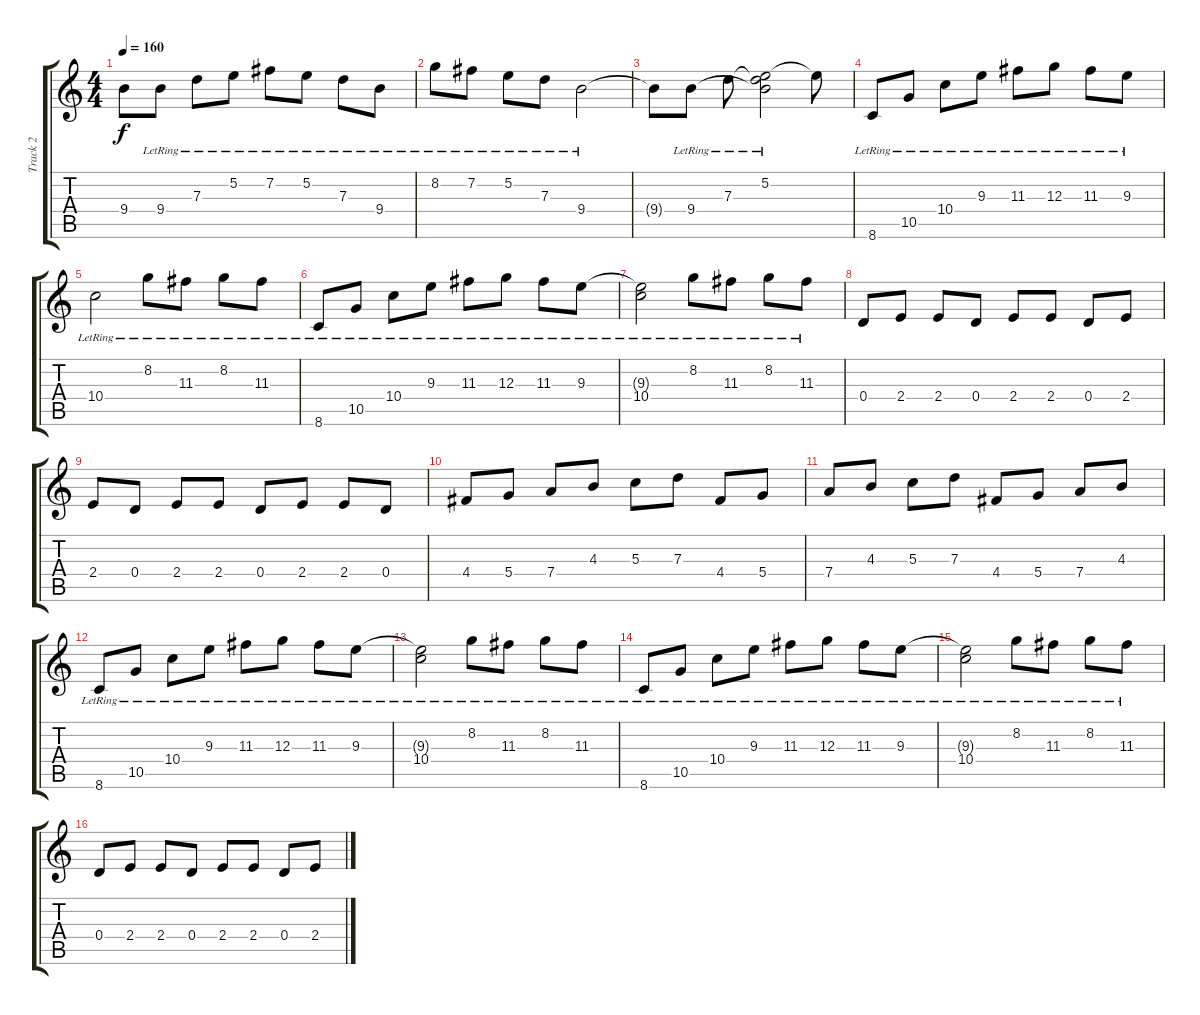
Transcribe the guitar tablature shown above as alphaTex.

\track ("Track 2" "Track 2") {instrument acousticguitarnylon}
\staff {score tabs}
\tuning (E4 B3 G3 D3 A2 E2) {hide}
\ts (4 4)
\tempo 160
\clef g2
\ks c
9.4{t}.8{dy f} 9.4{lr}.8 7.3{lr}.8 5.2{lr}.8 7.2{lr}.8 5.2{lr}.8 7.3{lr}.8 9.4{lr}.8 |
8.2{lr}.8 7.2{lr}.8 5.2{lr}.8 7.3{lr}.8 9.4{lr}.2 |
9.4{t}.8 9.4{lr}.8 7.3{lr}.8 (5.2{lr} 7.3{t} 9.4{t}).2 5.2{t}.8 |
8.6{lr}.8{instrument acousticguitarnylon} 10.5{lr}.8 10.4{lr}.8 9.3{lr}.8 11.3{lr}.8 12.3{lr}.8 11.3{lr}.8 9.3{lr}.8 |
10.4{lr}.2 8.2{lr}.8 11.3{lr}.8 8.2{lr}.8 11.3{lr}.8 |
8.6{lr}.8 10.5{lr}.8 10.4{lr}.8 9.3{lr}.8 11.3{lr}.8 12.3{lr}.8 11.3{lr}.8 9.3{lr}.8 |
(9.3{t} 10.4{lr}).2 8.2{lr}.8 11.3{lr}.8 8.2{lr}.8 11.3{lr}.8 |
0.4.8{instrument distortionguitar} 2.4.8 2.4.8 0.4.8 2.4.8 2.4.8 0.4.8 2.4.8 |
2.4.8 0.4.8 2.4.8 2.4.8 0.4.8 2.4.8 2.4.8 0.4.8 |
4.4.8 5.4.8 7.4.8 4.3.8 5.3.8 7.3.8 4.4.8 5.4.8 |
7.4.8 4.3.8 5.3.8 7.3.8 4.4.8 5.4.8 7.4.8 4.3.8 |
8.6{lr}.8{instrument acousticguitarnylon} 10.5{lr}.8 10.4{lr}.8 9.3{lr}.8 11.3{lr}.8 12.3{lr}.8 11.3{lr}.8 9.3{lr}.8 |
(9.3{t} 10.4{lr}).2 8.2{lr}.8 11.3{lr}.8 8.2{lr}.8 11.3{lr}.8 |
8.6{lr}.8 10.5{lr}.8 10.4{lr}.8 9.3{lr}.8 11.3{lr}.8 12.3{lr}.8 11.3{lr}.8 9.3{lr}.8 |
(9.3{t} 10.4{lr}).2 8.2{lr}.8 11.3{lr}.8 8.2{lr}.8 11.3{lr}.8 |
0.4.8 2.4.8 2.4.8 0.4.8 2.4.8 2.4.8 0.4.8 2.4.8
